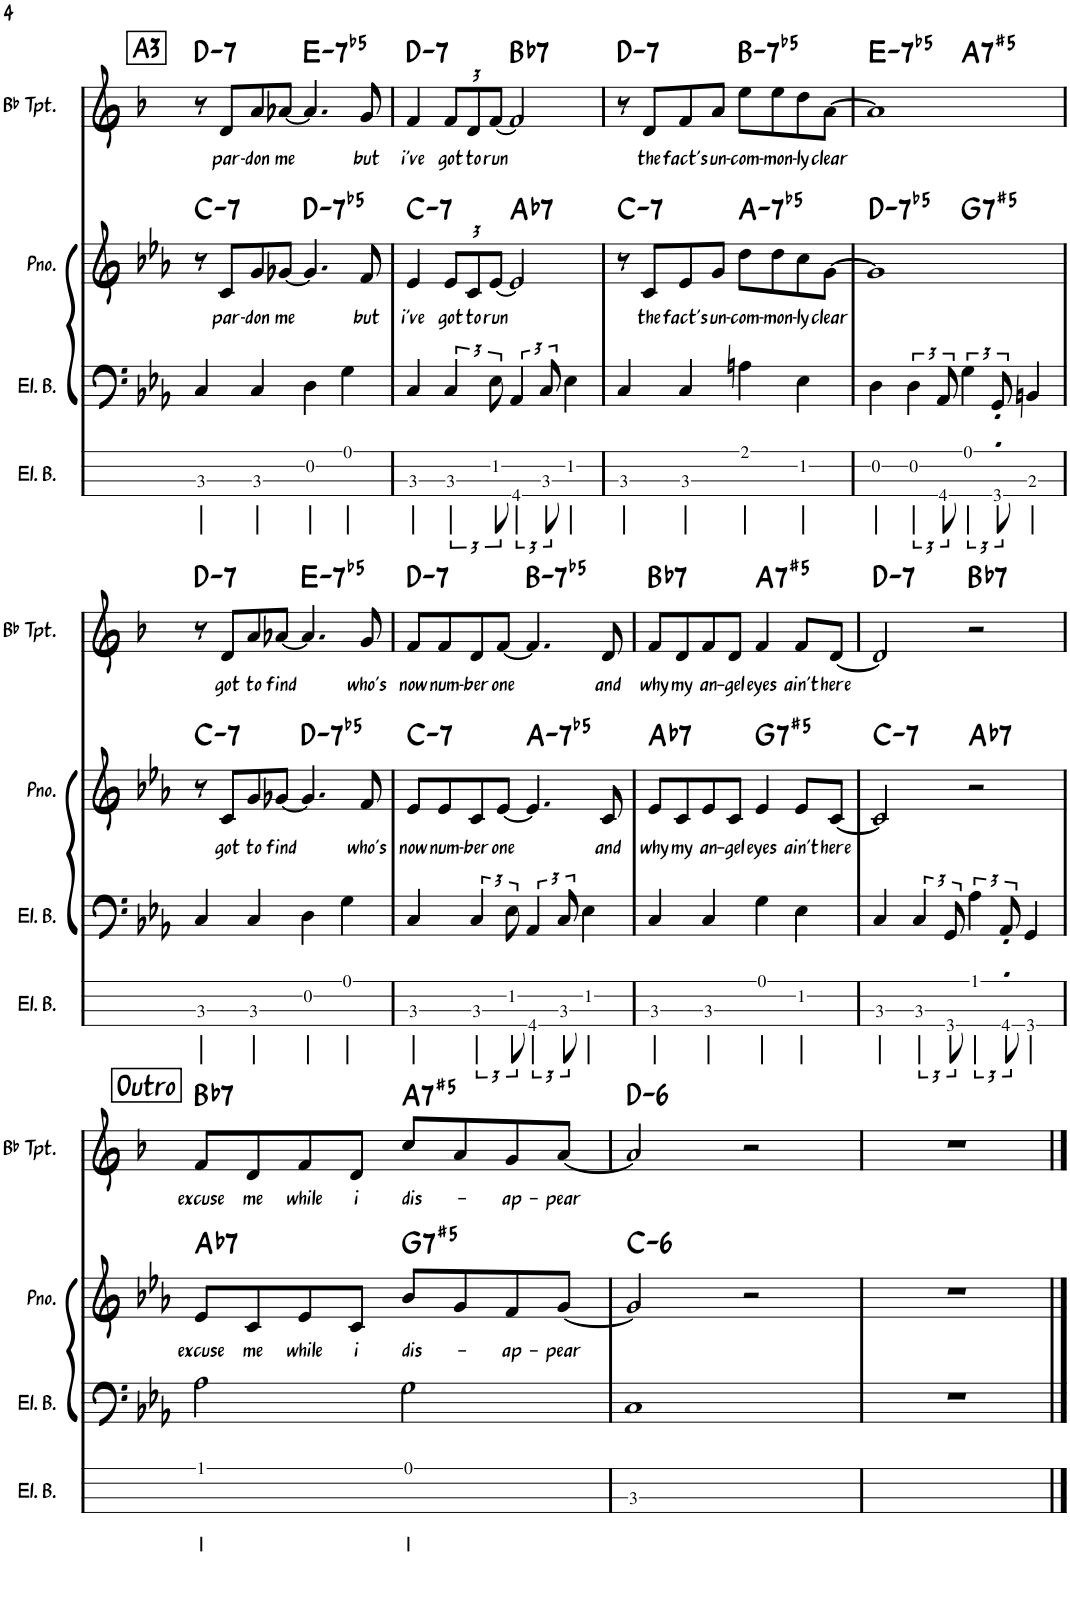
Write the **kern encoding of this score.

**kern	**kern	**kern	**text	**harte	**kern	**text	**harte
*part4	*part3	*part2	*part2	*part2	*part1	*part1	*part1
*staff4	*staff3	*staff2	*staff2	*	*staff1	*staff1	*
*I"Electric Bass	*I"Electric Bass	*I"Piano	*	*	*I"Bb Trumpet	*	*
*I'El. B.	*I'El. B.	*I'Pno.	*	*	*I'Bb Tpt.	*	*
!!LO:PB:g=z
*	*clefF4	*clefG2	*	*	*clefG2	*	*
*Trd7c12	*Trd7c12	*	*	*	*Trd1c2	*	*
*k[b-e-a-]	*k[b-e-a-]	*k[b-e-a-]	*	*	*k[b-]	*	*
*M4/4	*M4/4	*M4/4	*	*	*M4/4	*	*
!!LO:REH:place=s1:a:B:rj:fs=14:t=A3
=25	=25	=25	=25	=25	=25	=25	=25
!	!	!	!	!LO:H:kt=7	!	!	!LO:H:kt=7
4C\	4C/	8r	.	C:min7	8r	.	D:min7
!	!	!	!LO:LY:b	!	!	!LO:LY:b	!
.	.	8c/L	par-	.	8d/L	par-	.
!	!	!	!LO:LY:b	!	!	!LO:LY:b	!
4C\	4C/	8g/	-don	.	8a/	-don	.
!	!	!	!LO:LY:b	!	!	!LO:LY:b	!
.	.	[8g-X/J	me	.	[8a-X/J	me	.
!	!	!	!	!LO:H:kt=-7b5	!	!	!LO:H:kt=-7b5
4D\	4D\	4.g-/]	.	D:hdim7	4.a-/]	.	E:hdim7
4G\	4G\	.	.	.	.	.	.
!	!	!	!LO:LY:b	!	!	!LO:LY:b	!
.	.	8f/	but	.	8g/	but	.
=26	=26	=26	=26	=26	=26	=26	=26
!	!	!	!LO:LY:b	!LO:H:kt=7	!	!LO:LY:b	!LO:H:kt=7
4C\	4C/	4e-/	i've	C:min7	4f/	i've	D:min7
*	*	*Xbrackettup	*	*	*	*	*
!	!	!	!LO:LY:b	!	!	!	!
*	*	*	*	*	*Xbrackettup	*	*
!	!	!	!	!	!	!LO:LY:b	!
6C\	6C/	12e-/L	got	.	12f/L	got	.
!	!	!	!LO:LY:b	!	!	!LO:LY:b	!
.	.	12c/	to	.	12d/	to	.
!	!	!	!LO:LY:b	!	!	!LO:LY:b	!
12E-\	12E-\	[12e-/J	run	.	[12f/J	run	.
!	!	!	!	!LO:H:kt=7	!	!	!LO:H:kt=7
6AA-\	6AA-/	2e-/]	.	Ab:7	2f/]	.	Bb:7
12C\	12C/	.	.	.	.	.	.
4E-\	4E-\	.	.	.	.	.	.
=27	=27	=27	=27	=27	=27	=27	=27
!	!	!	!	!LO:H:kt=7	!	!	!LO:H:kt=7
4C\	4C/	8r	.	C:min7	8r	.	D:min7
!	!	!	!LO:LY:b	!	!	!LO:LY:b	!
.	.	8c/L	the	.	8d/L	the	.
!	!	!	!LO:LY:b	!	!	!LO:LY:b	!
4C\	4C/	8e-/	fact's	.	8f/	fact's	.
!	!	!	!LO:LY:b	!	!	!LO:LY:b	!
.	.	8g/J	un-	.	8a/J	un-	.
!	!	!	!LO:LY:b	!LO:H:kt=-7b5	!	!LO:LY:b	!LO:H:kt=-7b5
4An\	4An\	8dd\L	-com-	A:hdim7	8ee\L	-com-	B:hdim7
!	!	!	!LO:LY:b	!	!	!LO:LY:b	!
.	.	8dd\	-mon-	.	8ee\	-mon-	.
!	!	!	!LO:LY:b	!	!	!LO:LY:b	!
4E-\	4E-\	8cc\	-ly	.	8dd\	-ly	.
!	!	!	!LO:LY:b	!	!	!LO:LY:b	!
.	.	[8g\J	clear	.	[8a\J	clear	.
=28	=28	=28	=28	=28	=28	=28	=28
!	!	!	!	!LO:H:kt=-7b5	!	!	!LO:H:kt=-7b5
*	*	*^	*	*	*^	*	*
4D\	4D\	1g]	2ryy	.	D:hdim7	1a]	2ryy	.	E:hdim7
6D\	6D\	.	.	.	.	.	.	.	.
12AA-\	12AA-/	.	.	.	.	.	.	.	.
!	!	!	!	!	!LO:H:kt=7	!	!	!	!LO:H:kt=7
6G\	6G\	.	2ryy	.	G:(3,#5,b7)	.	2ryy	.	A:(3,#5,b7)
12GG'\	12GG'/	.	.	.	.	.	.	.	.
4BBn\	4BBn/	.	.	.	.	.	.	.	.
!!LO:LB:g=z
=29	=29	=29	=29	=29	=29	=29	=29	=29	=29
!	!	!	!	!	!LO:H:kt=7	!	!	!	!LO:H:kt=7
*	*	*v	*v	*	*	*	*	*	*
*	*	*	*	*	*v	*v	*	*
4C\	4C/	8r	.	C:min7	8r	.	D:min7
!	!	!	!LO:LY:b	!	!	!LO:LY:b	!
.	.	8c/L	got	.	8d/L	got	.
!	!	!	!LO:LY:b	!	!	!LO:LY:b	!
4C\	4C/	8g/	to	.	8a/	to	.
!	!	!	!LO:LY:b	!	!	!LO:LY:b	!
.	.	[8g-X/J	find	.	[8a-X/J	find	.
!	!	!	!	!LO:H:kt=-7b5	!	!	!LO:H:kt=-7b5
4D\	4D\	4.g-/]	.	D:hdim7	4.a-/]	.	E:hdim7
4G\	4G\	.	.	.	.	.	.
!	!	!	!LO:LY:b	!	!	!LO:LY:b	!
.	.	8f/	who's	.	8g/	who's	.
=30	=30	=30	=30	=30	=30	=30	=30
!	!	!	!LO:LY:b	!LO:H:kt=7	!	!LO:LY:b	!LO:H:kt=7
4C\	4C/	8e-/L	now	C:min7	8f/L	now	D:min7
!	!	!	!LO:LY:b	!	!	!LO:LY:b	!
.	.	8e-/	num-	.	8f/	num-	.
!	!	!	!LO:LY:b	!	!	!LO:LY:b	!
6C\	6C/	8c/	-ber	.	8d/	-ber	.
!	!	!	!LO:LY:b	!	!	!LO:LY:b	!
.	.	[8e-/J	one	.	[8f/J	one	.
12E-\	12E-\	.	.	.	.	.	.
!	!	!	!	!LO:H:kt=-7b5	!	!	!LO:H:kt=-7b5
6AA-\	6AA-/	4.e-/]	.	A:hdim7	4.f/]	.	B:hdim7
12C\	12C/	.	.	.	.	.	.
4E-\	4E-\	.	.	.	.	.	.
!	!	!	!LO:LY:b	!	!	!LO:LY:b	!
.	.	8c/	and	.	8d/	and	.
=31	=31	=31	=31	=31	=31	=31	=31
!	!	!	!LO:LY:b	!LO:H:kt=7	!	!LO:LY:b	!LO:H:kt=7
4C\	4C/	8e-/L	why	Ab:7	8f/L	why	Bb:7
!	!	!	!LO:LY:b	!	!	!LO:LY:b	!
.	.	8c/	my	.	8d/	my	.
!	!	!	!LO:LY:b	!	!	!LO:LY:b	!
4C\	4C/	8e-/	an-	.	8f/	an-	.
!	!	!	!LO:LY:b	!	!	!LO:LY:b	!
.	.	8c/J	-gel	.	8d/J	-gel	.
!	!	!	!LO:LY:b	!LO:H:kt=7	!	!LO:LY:b	!LO:H:kt=7
4G\	4G\	4e-/	eyes	G:(3,#5,b7)	4f/	eyes	A:(3,#5,b7)
!	!	!	!LO:LY:b	!	!	!LO:LY:b	!
4E-\	4E-\	8e-/L	ain't	.	8f/L	ain't	.
!	!	!	!LO:LY:b	!	!	!LO:LY:b	!
.	.	[8c/J	here	.	[8d/J	here	.
=32	=32	=32	=32	=32	=32	=32	=32
!	!	!	!	!LO:H:kt=7	!	!	!LO:H:kt=7
4C\	4C/	2c/]	.	C:min7	2d/]	.	D:min7
6C\	6C/	.	.	.	.	.	.
12GG\	12GG/	.	.	.	.	.	.
!	!	!	!	!LO:H:kt=7	!	!	!LO:H:kt=7
6A-\	6A-\	2r	.	Ab:7	2r	.	Bb:7
12AA-'\	12AA-'/	.	.	.	.	.	.
4GG\	4GG/	.	.	.	.	.	.
!!LO:LB:g=z
!!LO:REH:place=s1:a:B:rj:fs=14:t=Outro
=33	=33	=33	=33	=33	=33	=33	=33
!	!	!	!LO:LY:b	!LO:H:kt=7	!	!LO:LY:b	!LO:H:kt=7
2A-\	2A-\	8e-/L	excuse	Ab:7	8f/L	excuse	Bb:7
!	!	!	!LO:LY:b	!	!	!LO:LY:b	!
.	.	8c/	me	.	8d/	me	.
!	!	!	!LO:LY:b	!	!	!LO:LY:b	!
.	.	8e-/	while	.	8f/	while	.
!	!	!	!LO:LY:b	!	!	!LO:LY:b	!
.	.	8c/J	i	.	8d/J	i	.
!	!	!	!LO:LY:b	!LO:H:kt=7	!	!LO:LY:b	!LO:H:kt=7
2G\	2G\	8b-/L	dis-	G:(3,#5,b7)	8cc/L	dis-	A:(3,#5,b7)
.	.	8g/	.	.	8a/	.	.
!	!	!	!LO:LY:b	!	!	!LO:LY:b	!
.	.	8f/	-ap-	.	8g/	-ap-	.
!	!	!	!LO:LY:b	!	!	!LO:LY:b	!
.	.	[8g/J	-pear	.	[8a/J	-pear	.
=34	=34	=34	=34	=34	=34	=34	=34
!	!	!	!	!LO:H:kt=6	!	!	!LO:H:kt=6
1C	1C	2g/]	.	C:min6	2a/]	.	D:min6
.	.	2r	.	.	2r	.	.
=35	=35	=35	=35	=35	=35	=35	=35
1r	1r	1r	.	.	1r	.	.
==	==	==	==	==	==	==	==
*-	*-	*-	*-	*-	*-	*-	*-
